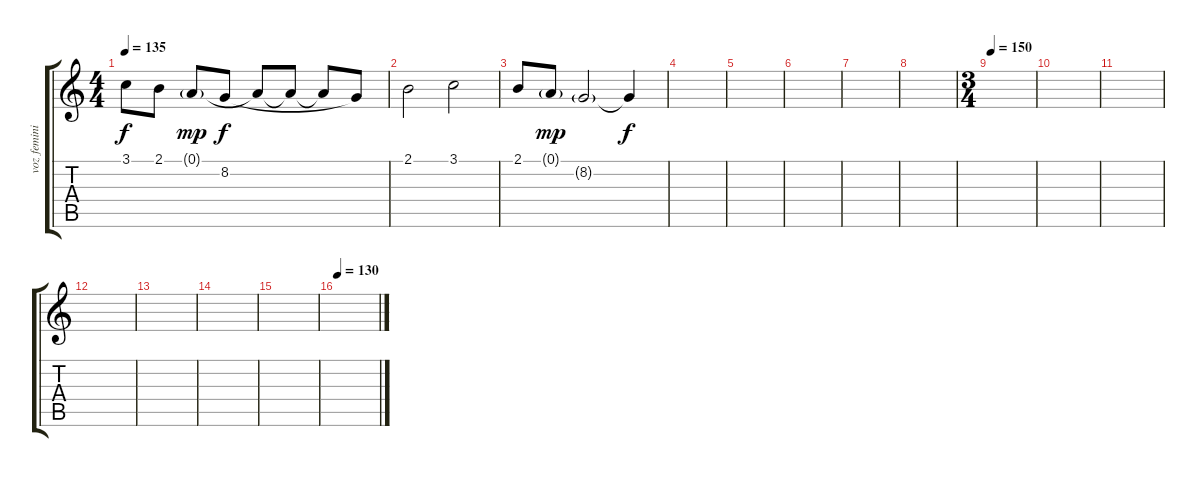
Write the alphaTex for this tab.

\track ("voz feminina" "voz femini") {instrument clarinet}
\staff {score tabs}
\tuning (A4 B3 G3 D3 A2 E2) {hide}
\ts (4 4)
\tempo 135
\clef g2
\ks c
3.1.8{dy f} 2.1.8 0.1{g}.8{dy mp} 8.2{t}.8{dy f} 0.1{t}.8 0.1{t}.8 0.1{t}.8 8.2{t}.8 |
2.1.2 3.1.2 |
2.1.8 0.1{g}.8{dy mp} 8.2{g}.2 8.2{t}.4{dy f} |
|
|
|
|
|
\ts (3 4)
\tempo 150
|
|
|
|
|
|
|
\tempo 130
